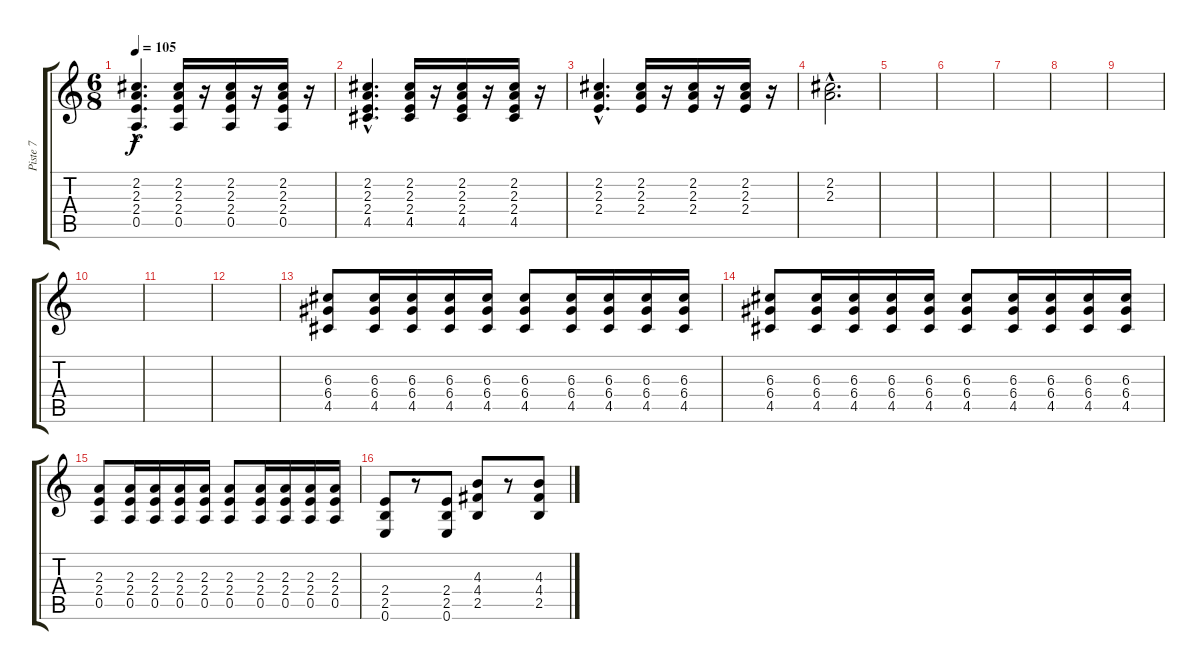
\track ("Piste 7" "Piste 7") {instrument overdrivenguitar}
\staff {score tabs}
\tuning (E4 B3 G3 D3 A2 E2) {hide}
\ts (6 8)
\tempo 105
\clef g2
\ks c
(2.2{hac} 2.3{hac} 2.4{hac} 0.5{hac}).4{d dy f} (2.2 2.3 2.4 0.5).16 r.16 (2.2 2.3 2.4 0.5).16 r.16 (2.2 2.3 2.4 0.5).16 r.16 |
(2.2{hac} 2.3{hac} 2.4{hac} 4.5{hac}).4{d} (2.2 2.3 2.4 4.5).16 r.16 (2.2 2.3 2.4 4.5).16 r.16 (2.2 2.3 2.4 4.5).16 r.16 |
(2.2{hac} 2.3{hac} 2.4{hac}).4{d} (2.2 2.3 2.4).16 r.16 (2.2 2.3 2.4).16 r.16 (2.2 2.3 2.4).16 r.16 |
(2.2{hac} 2.3{hac}).2{d} |
|
|
|
|
|
|
|
|
(6.3 6.4 4.5).8 (6.3 6.4 4.5).16 (6.3 6.4 4.5).16 (6.3 6.4 4.5).16 (6.3 6.4 4.5).16 (6.3 6.4 4.5).8 (6.3 6.4 4.5).16 (6.3 6.4 4.5).16 (6.3 6.4 4.5).16 (6.3 6.4 4.5).16 |
(6.3 6.4 4.5).8 (6.3 6.4 4.5).16 (6.3 6.4 4.5).16 (6.3 6.4 4.5).16 (6.3 6.4 4.5).16 (6.3 6.4 4.5).8 (6.3 6.4 4.5).16 (6.3 6.4 4.5).16 (6.3 6.4 4.5).16 (6.3 6.4 4.5).16 |
(2.3 2.4 0.5).8 (2.3 2.4 0.5).16 (2.3 2.4 0.5).16 (2.3 2.4 0.5).16 (2.3 2.4 0.5).16 (2.3 2.4 0.5).8 (2.3 2.4 0.5).16 (2.3 2.4 0.5).16 (2.3 2.4 0.5).16 (2.3 2.4 0.5).16 |
(2.4 2.5 0.6).8 r.8 (2.4 2.5 0.6).8 (4.3 4.4 2.5).8 r.8 (4.3 4.4 2.5).8
